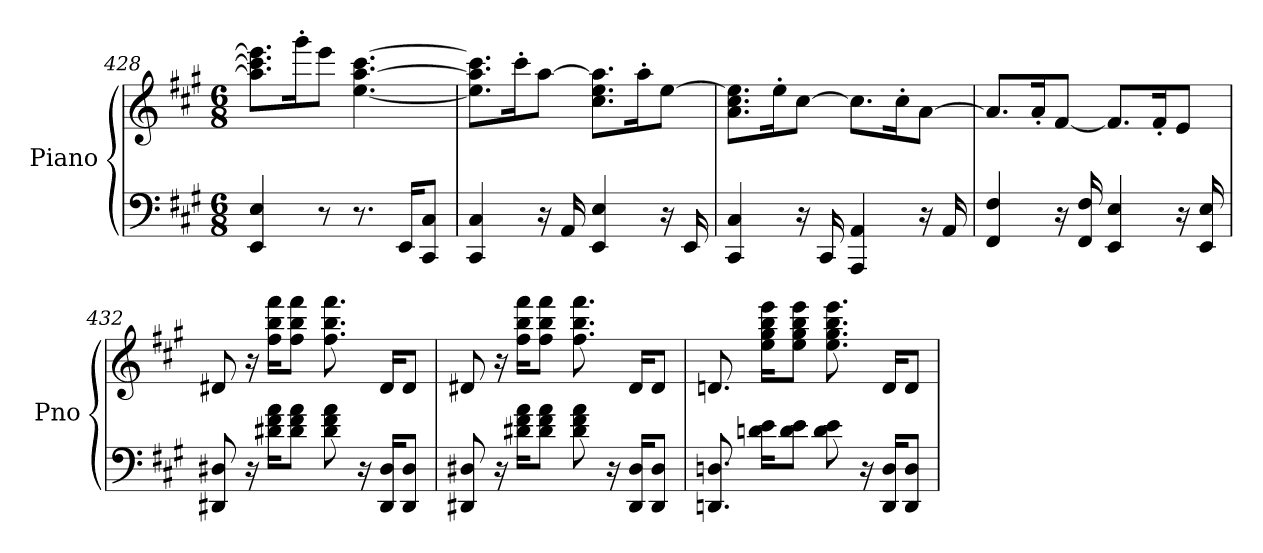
**kern	**kern
*part1	*part1
*staff2	*staff1
*I"Piano	*
*I'Pno	*
*clefF4	*clefG2
*k[f#c#g#]	*k[f#c#g#]
*M6/8	*M6/8
=428	=428
4EE/ 4E/	8.aa\] 8.ccc#\] 8.eee\]L
.	16ggg#'\K
8r	8eee\J
8.r	[4.ee\ [4.aa\ [4.ccc#\
16EE/KL	.
8CC#/ 8C#/J	.
=429	=429
4CC#/ 4C#/	8.ee\] 8.aa\] 8.ccc#\]L
.	16ccc#'\K
16r	[8aa\J
16AA/	.
4EE/ 4E/	8.cc#\ 8.ee\ 8.aa\]L
.	16aa'\K
16r	[8ee\J
16EE/	.
=430	=430
4CC#/ 4C#/	8.a\ 8.cc#\ 8.ee\]L
.	16ee'\K
16r	[8cc#\J
16CC#/	.
4AAA/ 4AA/	8.cc#\L]
.	16cc#'\K
16r	[8a\J
16AA/	.
=431	=431
4FF#/ 4F#/	8.a/L]
.	16a'/K
16r	[8f#/J
16FF#/ 16F#/	.
4EE/ 4E/	8.f#/L]
.	16f#'/K
16r	8e/J
16EE/ 16E/	.
!!LO:LB:g=z
=432	=432
8DD#X/ 8D#X/	8d#X/
16r	16r
16d#X\ 16f#\ 16a\KL	16ff#\ 16bb\ 16fff#\KL
8d#\ 8f#\ 8a\J	8ff#\ 8bb\ 8fff#\J
8d#\ 8f#\ 8a\	8.ff#\ 8.bb\ 8.fff#\
16r	.
16DD#/ 16D#/KL	16d#/KL
8DD#/ 8D#/J	8d#/J
=433	=433
8DD#X/ 8D#X/	8d#X/
16r	16r
16d#X\ 16f#\ 16a\KL	16ff#\ 16bb\ 16fff#\KL
8d#\ 8f#\ 8a\J	8ff#\ 8bb\ 8fff#\J
8d#\ 8f#\ 8a\	8.ff#\ 8.bb\ 8.fff#\
16r	.
16DD#/ 16D#/KL	16d#/KL
8DD#/ 8D#/J	8d#/J
=434	=434
8.DDn/ 8.Dn/	8.dn/
16dn\ 16e\KL	16ee\ 16gg#\ 16bb\ 16eee\KL
8d\ 8e\J	8ee\ 8gg#\ 8bb\ 8eee\J
8d\ 8e\	8.ee\ 8.gg#\ 8.bb\ 8.eee\
16r	.
16DD/ 16D/KL	16d/KL
8DD/ 8D/J	8d/J
=	=
*-	*-
